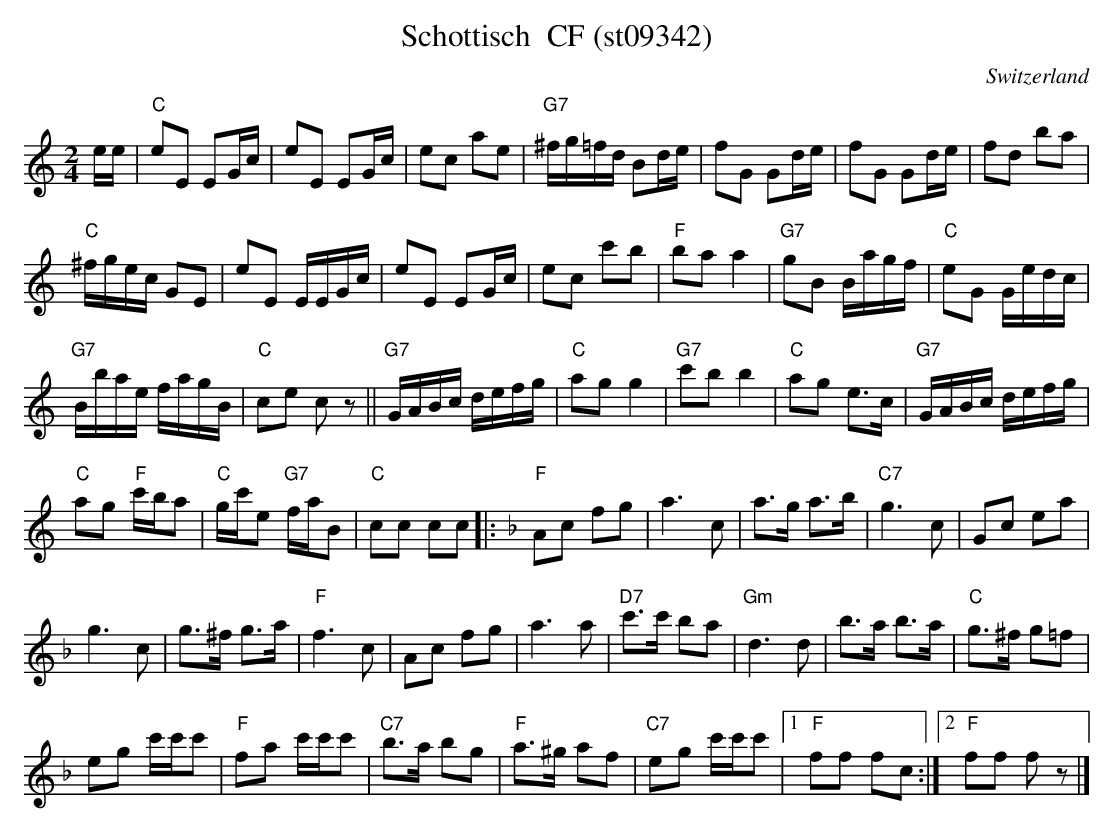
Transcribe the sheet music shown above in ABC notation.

X:1
T: Schottisch  CF (st09342)
M:2/4
L:1/16
O:Switzerland
K:C major
ee | "C"e2E2 E2Gc | e2E2 E2Gc | e2c2 a2e2 | "G7"^fg=fd B2de | f2G2 G2de | f2G2 G2de | f2d2 b2a2 |
"C"^fgec G2E2 | e2E2 EEGc | e2E2 E2Gc | e2c2 c'2b2 | "F"b2a2a4 | "G7"g2B2 Bagf | "C"e2G2 Gedc |
"G7"Bbae fagB | "C"c2e2 c2z2 || "G7"GABc defg | "C"a2g2g4 | "G7"c'2b2b4 | "C"a2g2 e3c | "G7"GABc defg |
"C"a2g2 "F"c'ba2 | "C"gc'e2 "G7"faB2 | "C"c2c2 c2c2 |: [K:F] [L:1/8] "F"Ac fg | a3c | a>g a>b | "C7"g3c | Gc ea |
g3c | g>^f g>a | "F"f3c | Ac fg | a3a | "D7"c'>c' ba | "Gm"d3d | b>a b>a | "C"g>^f g=f |
eg c'/c'/c' | "F"fa c'/c'/c' | "C7"b>a bg | "F"a>^g af | "C7"eg c'/c'/c' |1 "F"ff fc :|2 "F"ff fz |]
